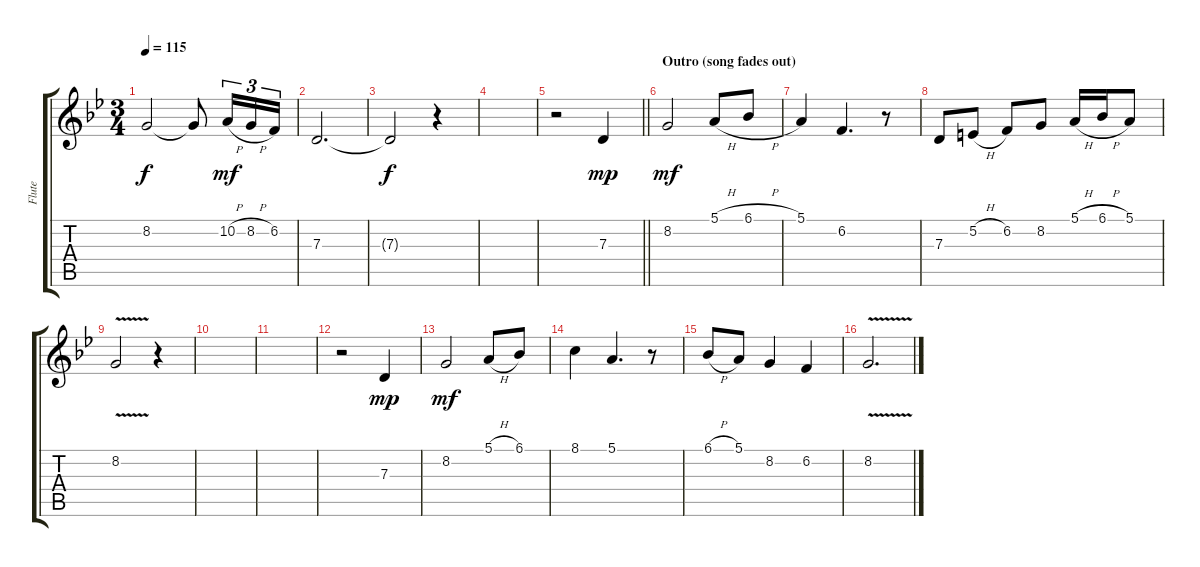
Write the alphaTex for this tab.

\track ("Flute" "Flute") {instrument piccolo}
\staff {score tabs}
\tuning (E4 B3 G3 D3 A2 E2) {hide}
\ts (3 4)
\tempo 115
\clef g2
\ks gminor
8.2{t}.2{dy f} 8.2{t}.8 10.2{h}.16{tu (3 2) dy mf} 8.2{h}.16{tu (3 2)} 6.2.16{tu (3 2)} |
7.3.2{d} |
7.3{t}.2{dy f} r.4 |
|
\barLineRight lightlight
r.2 7.3.4{dy mp} |
\section ("" "Outro (song fades out)")
8.2.2{dy mf} 5.1{h}.8 6.1{h}.8 |
5.1.4 6.2.4{d} r.8 |
7.3.8 5.2{h}.8 6.2.8 8.2.8 5.1{h}.16 6.1{h}.16 5.1.8 |
8.2{v}.2 r.4 |
|
|
r.2 7.3.4{dy mp} |
8.2.2{dy mf} 5.1{h}.8 6.1.8 |
8.1.4 5.1.4{d} r.8 |
6.1{h}.8 5.1.8 8.2.4 6.2.4 |
8.2{v}.2{d}
